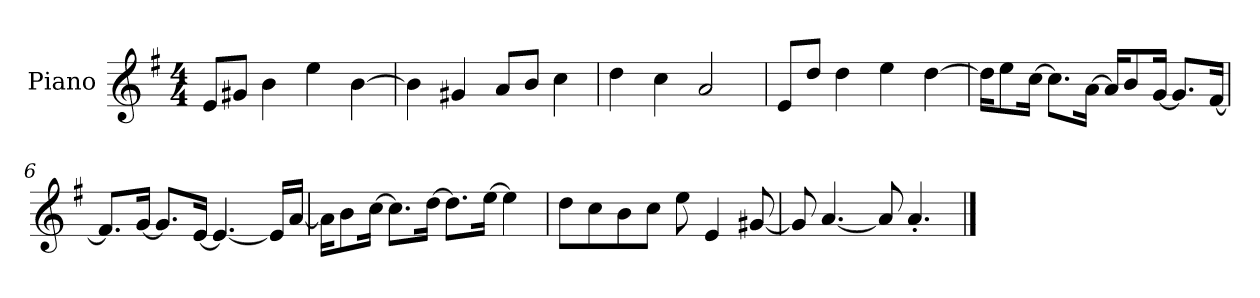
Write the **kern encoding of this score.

**kern
*part1
*staff1
*I"Piano
*I'P-no
*clefG2
*k[f#]
*M4/4
*MM90
=1
8e/L
8g#X/J
4b\
4ee\
[4b\
=2
4b\]
4g#X/
8a/L
8b/J
4cc\
=3
4dd\
4cc\
2a/
=4
8e/L
8dd/J
4dd\
4ee\
[4dd\
=5
16dd\KL]
8ee\
[16cc\Jk
8.cc\L]
[16a\Jk
16a/KL]
8b/
[16g/Jk
8.g/L]
[16f#/Jk
!!LO:LB:g=z
=6
8.f#/L]
[16g/Jk
8.g/L]
[16e/Jk
4.e/_
16e/LL]
[16a/JJ
=7
16a\KL]
8b\
[16cc\Jk
8.cc\L]
[16dd\Jk
8.dd\L]
[16ee\Jk
4ee\]
=8
8dd\L
8cc\
8b\
8cc\J
8ee\
4e/
[8g#X/
=9
8g#/]
[4.a/
8a/]
4.a'/
==
*-
